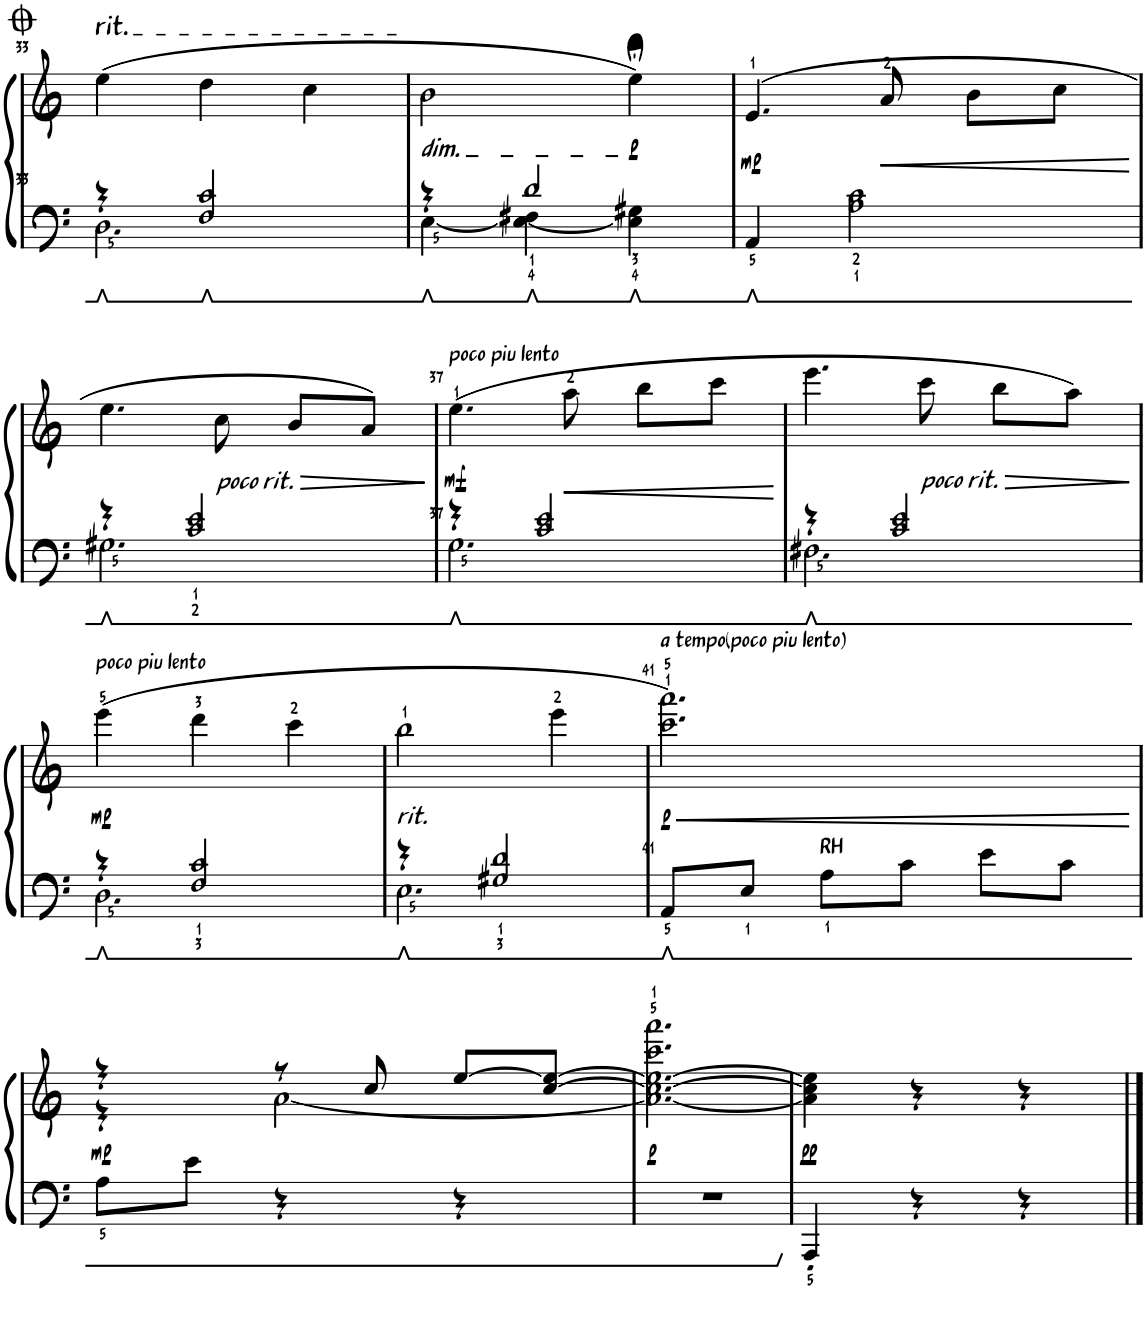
**kern	**kern	**dynam
*part1	*part1	*part1
*staff2	*staff1	*staff1/2
*I"Piano	*	*
*I'Pno.	*	*
!!LO:PB:g=z
*clefF4	*clefG2	*
*k[]	*k[]	*
*M3/4	*M3/4	*
=33	=33	=33
*^	*	*
!	!	!LO:TX:a:t=rit.	!
4r	2.D\	(4ee\	.
2F/ 2c/	.	4dd\	.
.	.	4cc\	.
=34	=34	=34	=34
!	!	!LO:TX:b:i:t=dim.	!
4r	[4E\	2b\	.
2d/	4E\_ 4F#X\	.	.
!	!	!	!LO:DY:b
.	4E\] 4G#X\	4ee;<\)	p
=35	=35	=35	=35
!	!	!	!LO:DY:b
*v	*v	*	*
4AA/	(4.e/	mp
2A\ 2c\	.	.
!	!	!LO:HP:b
.	8a/	<
.	8b\L	.
.	8cc\J	.
.	.	[
!!LO:LB:g=z
=36	=36	=36
*^	*	*
4r	2.G#X\	4.ee\	.
2c/<< 2e/<<	.	.	.
!	!	!LO:TX:b:i:t=poco rit.	!
!	!	!	!LO:HP:b
.	.	8cc\	>
.	.	8b/L	.
.	.	8a/J)	.
*v	*v	*	*
.	.	]
=37	=37	=37
*^	*	*
!	!	!LO:TX:a:t=poco piu lento	!
!	!	!	!LO:DY:b
4r	2.G\	(4.ee\	mf
2c/ 2e/	.	.	.
!	!	!	!LO:HP:b
.	.	8aa\	<
.	.	8bb\L	.
.	.	8ccc\J	.
*v	*v	*	*
.	.	[
=38	=38	=38
*^	*	*
4r	2.F#X\	4.eee\	.
2c/ 2e/	.	.	.
!	!	!LO:TX:b:i:t=poco rit.	!
!	!	!	!LO:HP:b
.	.	8ccc\	>
.	.	8bb\L	.
.	.	8aa\J)	.
*v	*v	*	*
.	.	]
!!LO:LB:g=z
=39	=39	=39
*^	*	*
!	!	!LO:TX:a:t=poco piu lento	!
!	!	!	!LO:DY:b
4r	2.D\	(4eee\	mp
2F/<< 2c/<<	.	4ddd\	.
.	.	4ccc\	.
=40	=40	=40	=40
!	!	!LO:TX:b:i:t=rit.	!
4r	2.E\	2bb\	.
2G#X/<< 2d/<<	.	.	.
.	.	4eee\	.
*v	*v	*	*
=41	=41	=41
!	!LO:TX:a:t=a tempo(poco piu lento)	!
!	!	!LO:HP:b
!	!	!LO:DY:n=1:b
8AA/L	2.ccc\ 2.aaa\)	< p
8E/J	.	.
!LO:TX:a:t=RH	!	!
8A\L	.	.
8c\J	.	.
8e\L	.	.
8c\J	.	.
.	.	[
!!LO:LB:g=z
=42	=42	=42
*	*^	*
!	!	!	!LO:DY:b
8A\L	4r	4r	mp
8e\J	.	.	.
4r	8r	[2a\	.
.	8cc/	.	.
4r	[8ee/L	.	.
.	[8cc/ 8ee/_J	.	.
*	*v	*v	*
=43	=43	=43
!	!	!LO:DY:b
2.r	2.a\_ 2.cc\_ 2.ee\_ 2.ccc\ 2.aaa\	p
=44	=44	=44
!	!	!LO:DY:b
4AAA'/	4a\] 4cc\] 4ee\]	pp
4r	4r	.
4r	4r	.
==	==	==
*-	*-	*-
